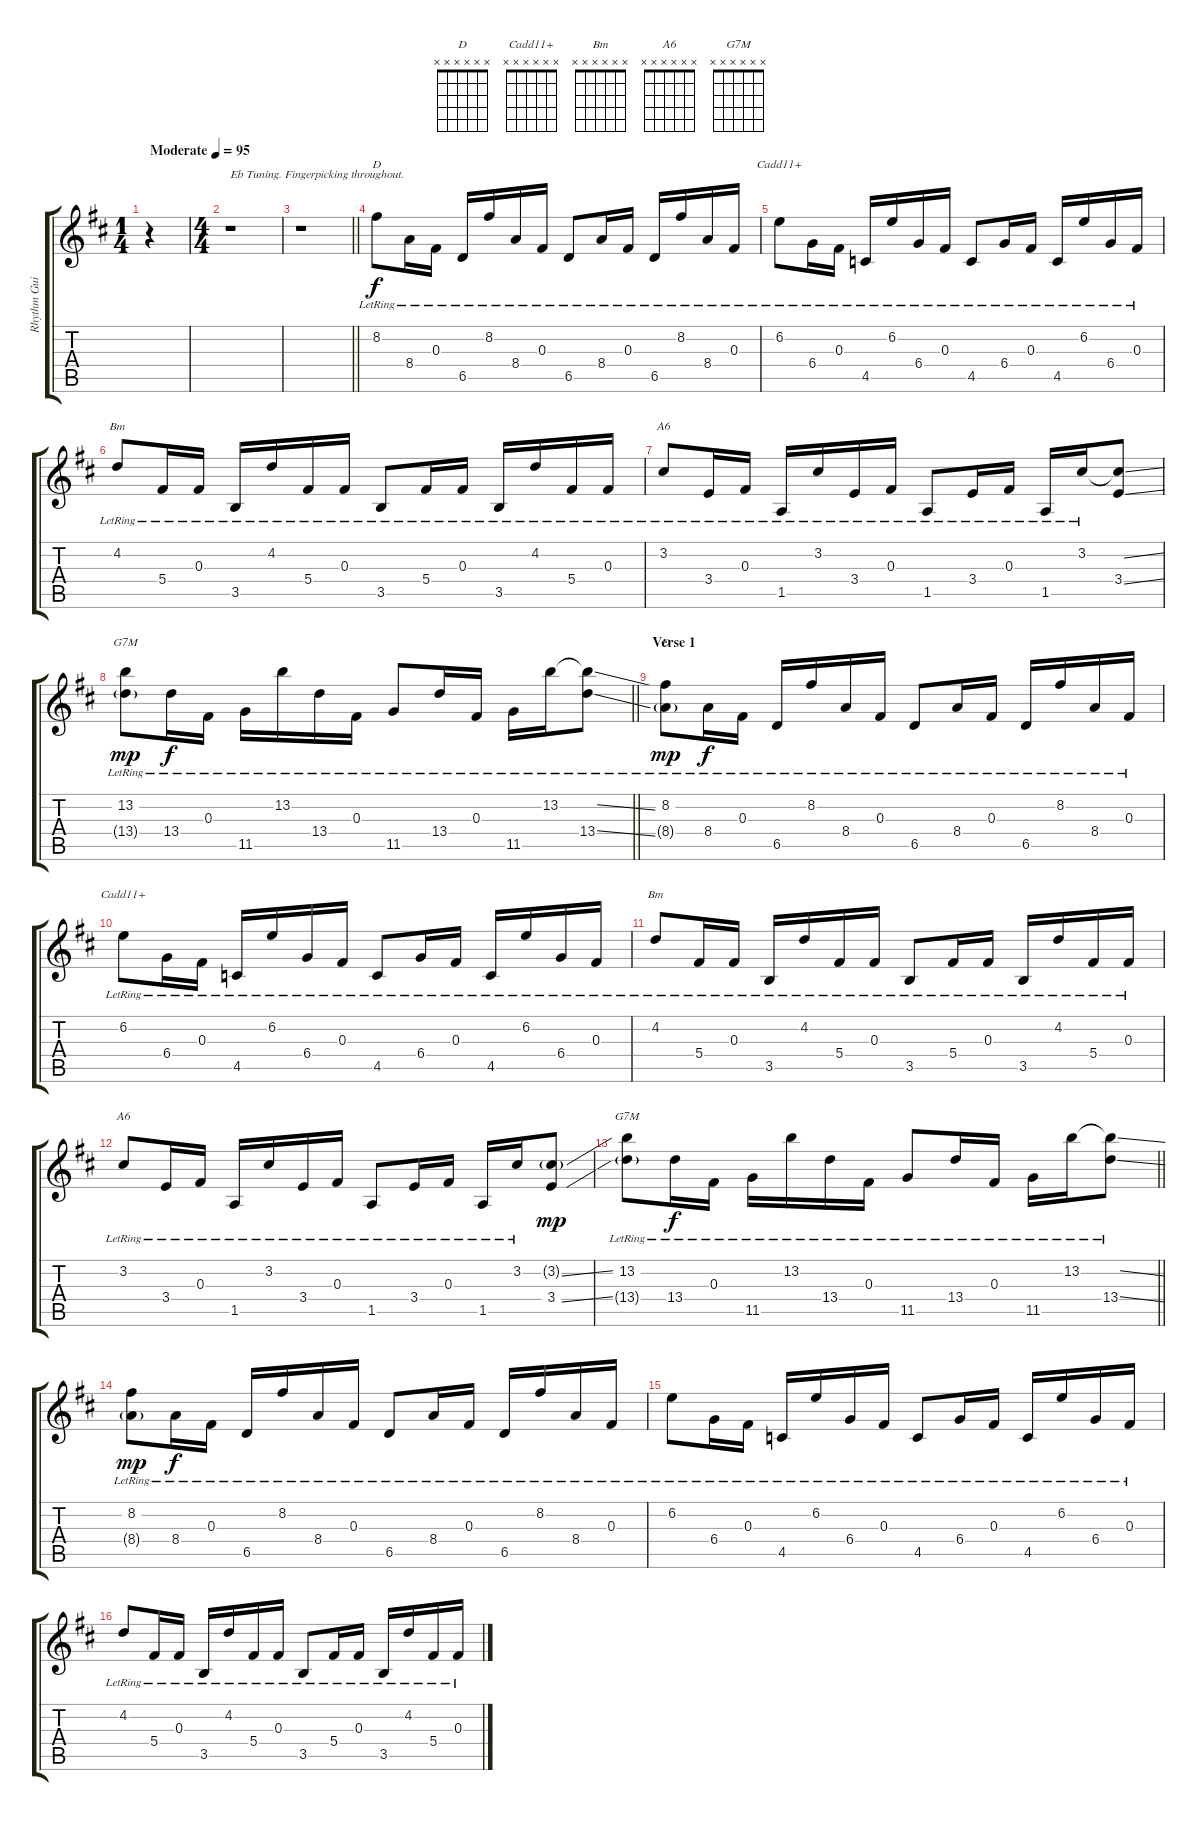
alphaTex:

\track ("Rhythm Guitar" "Rhythm Gui") {instrument acousticguitarsteel}
\staff {score tabs}
\tuning (Eb4 Bb3 Gb3 Db3 Ab2 D2) {hide}
\chord ("D" x 8 0 8 6 x) {firstfret 6}
\chord ("Cadd11+" x 6 0 6 4 x) {firstfret 4}
\chord ("Bm" x 4 x 5 3 x) {firstfret 3}
\chord ("A6" x 3 0 3 1 x)
\chord ("G7M" x 13 0 13 11 x) {firstfret 11}
\chord ("D" x x x x x x)
\chord ("Cadd11+" x x x x x x)
\chord ("Bm" x x x x x x)
\chord ("A6" x x x x x x)
\chord ("G7M" x x x x x x)
\ts (1 4)
\tempo (95 "Moderate")
\clef g2
\ks d
r.4{dy f instrument acousticguitarsteel} |
\ts (4 4)
r.1{txt "Eb Tuning. Fingerpicking throughout."} |
\barLineRight lightlight
r.1 |
\section ("" "")
8.2{lr}.8{ch "D"} 8.4{lr}.16 0.3{lr}.16 6.5{lr}.16 8.2{lr}.16 8.4{lr}.16 0.3{lr}.16 6.5{lr}.8 8.4{lr}.16 0.3{lr}.16 6.5{lr}.16 8.2{lr}.16 8.4{lr}.16 0.3{lr}.16 |
6.2{lr}.8{ch "Cadd11+"} 6.4{lr}.16 0.3{lr}.16 4.5{lr}.16 6.2{lr}.16 6.4{lr}.16 0.3{lr}.16 4.5{lr}.8 6.4{lr}.16 0.3{lr}.16 4.5{lr}.16 6.2{lr}.16 6.4{lr}.16 0.3{lr}.16 |
4.2{lr}.8{ch "Bm"} 5.4{lr}.16 0.3{lr}.16 3.5{lr}.16 4.2{lr}.16 5.4{lr}.16 0.3{lr}.16 3.5{lr}.8 5.4{lr}.16 0.3{lr}.16 3.5{lr}.16 4.2{lr}.16 5.4{lr}.16 0.3{lr}.16 |
3.2{lr}.8{ch "A6"} 3.4{lr}.16 0.3{lr}.16 1.5{lr}.16 3.2{lr}.16 3.4{lr}.16 0.3{lr}.16 1.5{lr}.8 3.4{lr}.16 0.3{lr}.16 1.5{lr}.16 3.2{lr}.16 (3.2{ss t} 3.4{ss}).8 |
\barLineRight lightlight
(13.2{lr} 13.4{g}).8{ch "G7M" dy mp} 13.4{lr}.16{dy f} 0.3{lr}.16 11.5{lr}.16 13.2{lr}.16 13.4{lr}.16 0.3{lr}.16 11.5{lr}.8 13.4{lr}.16 0.3{lr}.16 11.5{lr}.16 13.2{lr}.16 (13.2{ss t} 13.4{ss lr}).8 |
\section ("" "Verse 1")
(8.2{lr} 8.4{g}).8{ch "D" dy mp} 8.4{lr}.16{dy f} 0.3{lr}.16 6.5{lr}.16 8.2{lr}.16 8.4{lr}.16 0.3{lr}.16 6.5{lr}.8 8.4{lr}.16 0.3{lr}.16 6.5{lr}.16 8.2{lr}.16 8.4{lr}.16 0.3{lr}.16 |
6.2{lr}.8{ch "Cadd11+"} 6.4{lr}.16 0.3{lr}.16 4.5{lr}.16 6.2{lr}.16 6.4{lr}.16 0.3{lr}.16 4.5{lr}.8 6.4{lr}.16 0.3{lr}.16 4.5{lr}.16 6.2{lr}.16 6.4{lr}.16 0.3{lr}.16 |
4.2{lr}.8{ch "Bm"} 5.4{lr}.16 0.3{lr}.16 3.5{lr}.16 4.2{lr}.16 5.4{lr}.16 0.3{lr}.16 3.5{lr}.8 5.4{lr}.16 0.3{lr}.16 3.5{lr}.16 4.2{lr}.16 5.4{lr}.16 0.3{lr}.16 |
3.2{lr}.8{ch "A6"} 3.4{lr}.16 0.3{lr}.16 1.5{lr}.16 3.2{lr}.16 3.4{lr}.16 0.3{lr}.16 1.5{lr}.8 3.4{lr}.16 0.3{lr}.16 1.5{lr}.16 3.2{lr}.16 (3.2{ss g} 3.4{ss}).8{dy mp} |
\barLineRight lightlight
(13.2{lr} 13.4{g}).8{ch "G7M"} 13.4{lr}.16{dy f} 0.3{lr}.16 11.5{lr}.16 13.2{lr}.16 13.4{lr}.16 0.3{lr}.16 11.5{lr}.8 13.4{lr}.16 0.3{lr}.16 11.5{lr}.16 13.2{lr}.16 (13.2{ss t} 13.4{ss lr}).8 |
\section ("" "")
(8.2{lr} 8.4{g}).8{dy mp} 8.4{lr}.16{dy f} 0.3{lr}.16 6.5{lr}.16 8.2{lr}.16 8.4{lr}.16 0.3{lr}.16 6.5{lr}.8 8.4{lr}.16 0.3{lr}.16 6.5{lr}.16 8.2{lr}.16 8.4{lr}.16 0.3{lr}.16 |
6.2{lr}.8 6.4{lr}.16 0.3{lr}.16 4.5{lr}.16 6.2{lr}.16 6.4{lr}.16 0.3{lr}.16 4.5{lr}.8 6.4{lr}.16 0.3{lr}.16 4.5{lr}.16 6.2{lr}.16 6.4{lr}.16 0.3{lr}.16 |
4.2{lr}.8 5.4{lr}.16 0.3{lr}.16 3.5{lr}.16 4.2{lr}.16 5.4{lr}.16 0.3{lr}.16 3.5{lr}.8 5.4{lr}.16 0.3{lr}.16 3.5{lr}.16 4.2{lr}.16 5.4{lr}.16 0.3{lr}.16
